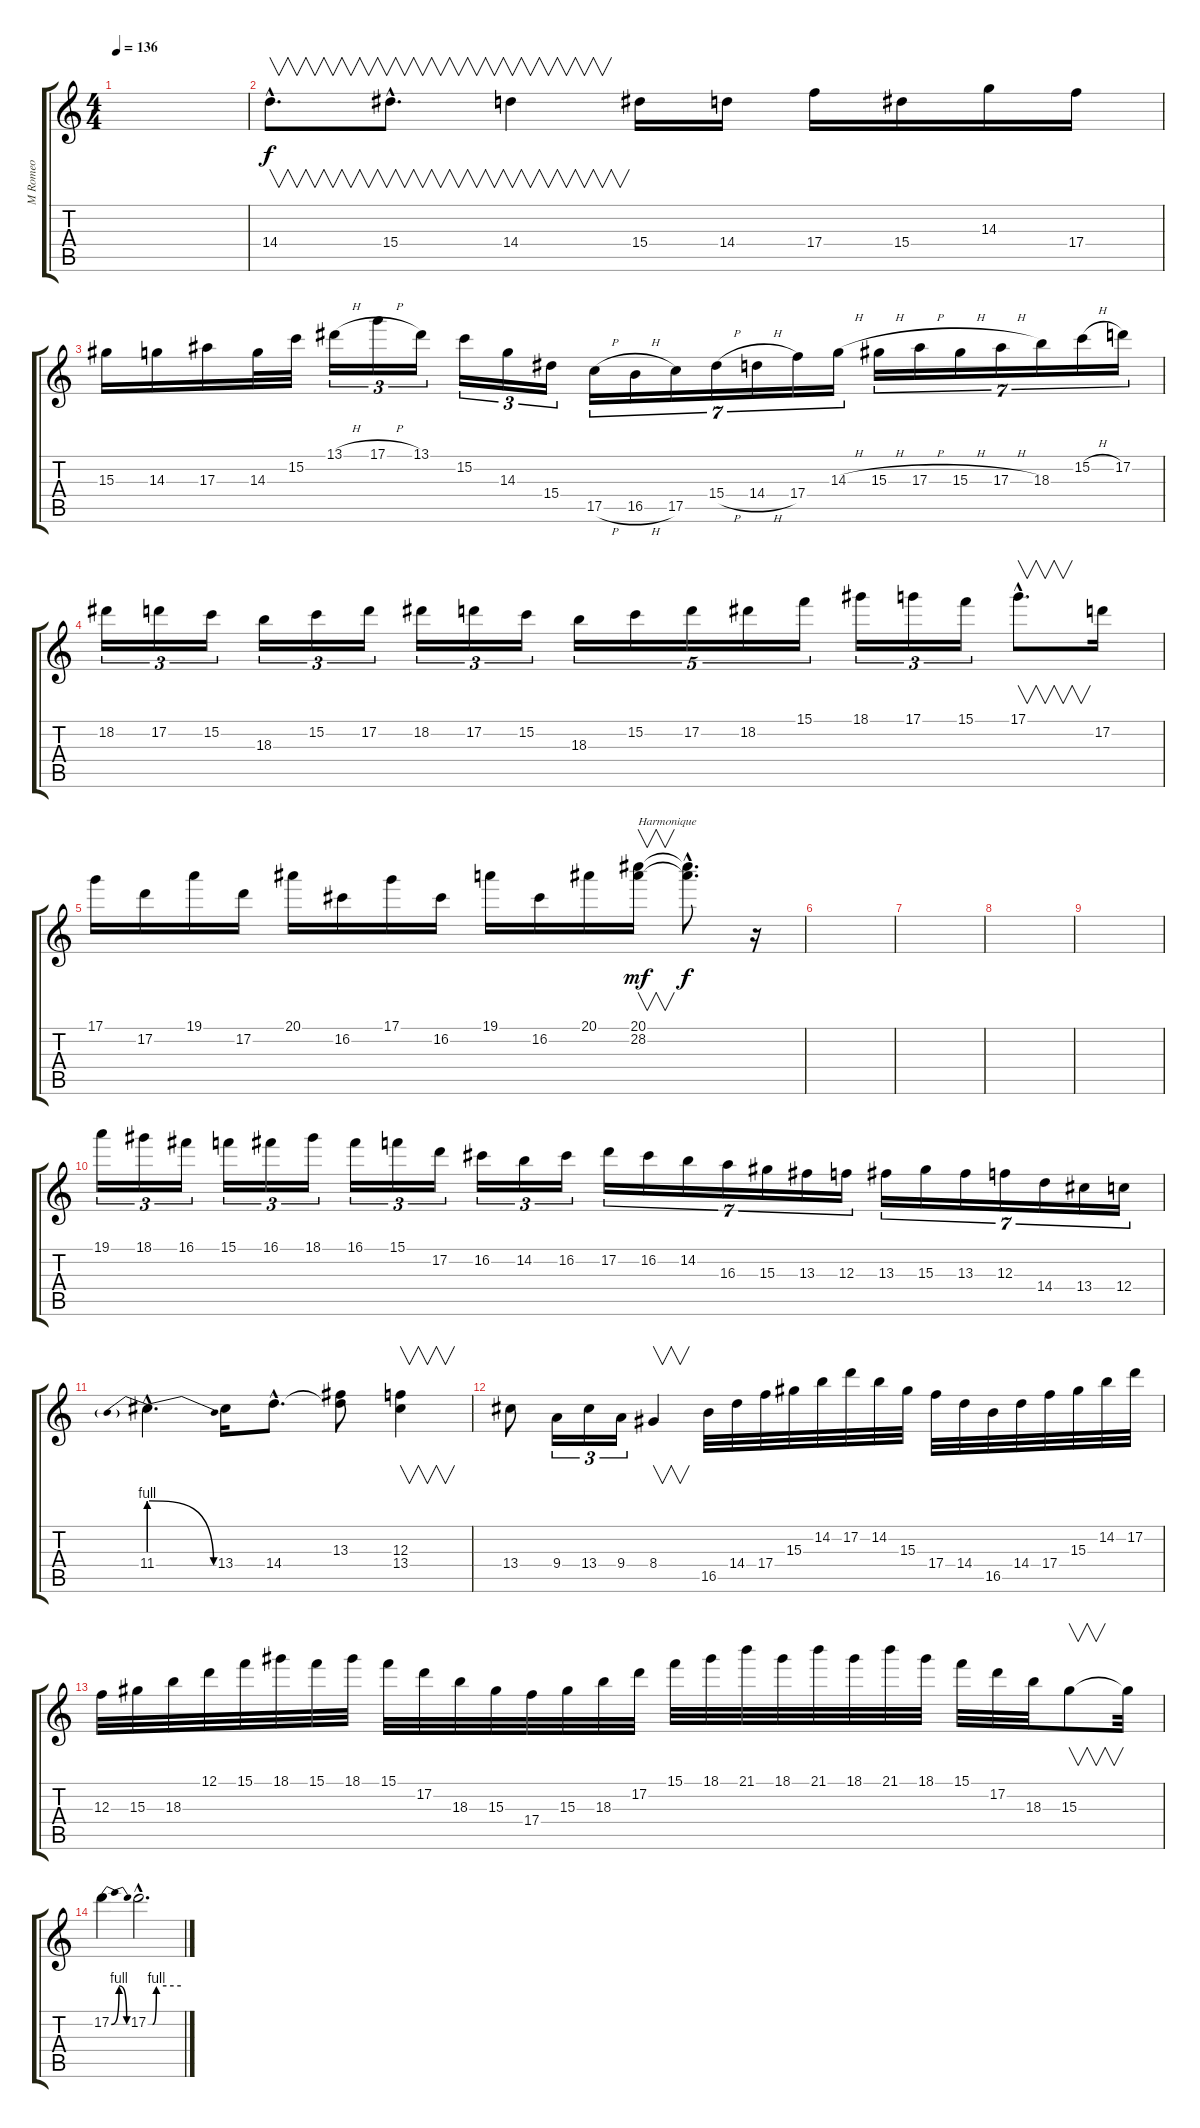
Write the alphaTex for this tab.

\track ("M Romeo" "M Romeo") {instrument overdrivenguitar}
\staff {score tabs}
\tuning (D4 A3 F3 C3 G2 D2) {hide}
\ts (4 4)
\tempo 136
\clef g2
\ks c
|
14.4{hac}.8{v d volume 14} 15.4{hac}.8{v d} 14.4.4{v} 15.4.16 14.4.16 17.4.16 15.4.16 14.3.16 17.4.16 |
15.3.16 14.3.16 17.3.16 14.3.32 15.2.32 13.1{h}.16{tu (3 2)} 17.1{h}.16{tu (3 2)} 13.1.16{tu (3 2)} 15.2.16{tu (3 2)} 14.3.16{tu (3 2)} 15.4.16{tu (3 2)} 17.5{h}.16{tu (7 4)} 16.5{h}.16{tu (7 4)} 17.5.16{tu (7 4)} 15.4{h}.16{tu (7 4)} 14.4{h}.16{tu (7 4)} 17.4.16{tu (7 4)} 14.3{h}.16{tu (7 4)} 15.3{h}.16{tu (7 4)} 17.3{h}.16{tu (7 4)} 15.3{h}.16{tu (7 4)} 17.3{h}.16{tu (7 4)} 18.3.16{tu (7 4)} 15.2{h}.16{tu (7 4)} 17.2.16{tu (7 4)} |
18.2.16{tu (3 2)} 17.2.16{tu (3 2)} 15.2.16{tu (3 2)} 18.3.16{tu (3 2)} 15.2.16{tu (3 2)} 17.2.16{tu (3 2)} 18.2.16{tu (3 2)} 17.2.16{tu (3 2)} 15.2.16{tu (3 2)} 18.3.16{tu (5 4)} 15.2.16{tu (5 4)} 17.2.16{tu (5 4)} 18.2.16{tu (5 4)} 15.1.16{tu (5 4)} 18.1.16{tu (3 2)} 17.1.16{tu (3 2)} 15.1.16{tu (3 2)} 17.1{hac}.8{v d} 17.2.16 |
17.1.16 17.2.16 19.1.16 17.2.16 20.1.16 16.2.16 17.1.16 16.2.16 19.1.16 16.2.16 20.1.16 (20.1 28.2).16{v txt "Harmonique" dy mf} (20.1{hac t} 28.2{hac t}).8{d dy f} r.16 |
|
|
|
|
19.1.16{tu (3 2)} 18.1.16{tu (3 2)} 16.1.16{tu (3 2)} 15.1.16{tu (3 2)} 16.1.16{tu (3 2)} 18.1.16{tu (3 2)} 16.1.16{tu (3 2)} 15.1.16{tu (3 2)} 17.2.16{tu (3 2)} 16.2.16{tu (3 2)} 14.2.16{tu (3 2)} 16.2.16{tu (3 2)} 17.2.16{tu (7 4)} 16.2.16{tu (7 4)} 14.2.16{tu (7 4)} 16.3.16{tu (7 4)} 15.3.16{tu (7 4)} 13.3.16{tu (7 4)} 12.3.16{tu (7 4)} 13.3.16{tu (7 4)} 15.3.16{tu (7 4)} 13.3.16{tu (7 4)} 12.3.16{tu (7 4)} 14.4.16{tu (7 4)} 13.4.16{tu (7 4)} 12.4.16{tu (7 4)} |
11.4{be (prebendrelease 0 4 60 0) hac}.4{d} 13.4.16 14.4{hac}.8{d} (13.3 14.4{t}).8 (12.3 13.4).4{v} |
13.4.8 9.4.16{tu (3 2)} 13.4.16{tu (3 2)} 9.4.16{tu (3 2)} 8.4.4{v} 16.5.32 14.4.32 17.4.32 15.3.32 14.2.32 17.2.32 14.2.32 15.3.32 17.4.32 14.4.32 16.5.32 14.4.32 17.4.32 15.3.32 14.2.32 17.2.32 |
12.3.32 15.3.32 18.3.32 12.1.32 15.1.32 18.1.32 15.1.32 18.1.32 15.1.32 17.2.32 18.3.32 15.3.32 17.4.32 15.3.32 18.3.32 17.2.32 15.1.32 18.1.32 21.1.32 18.1.32 21.1.32 18.1.32 21.1.32 18.1.32 15.1.32 17.2.32 18.3.32 15.3.8{v} 15.3{t}.32 |
17.2{be (bendrelease 0 0 30 4 55 4 60 0)}.4{volume 12} 17.2{be (custom 0 0 8 0 15 4 60 4) hac}.2{d}
